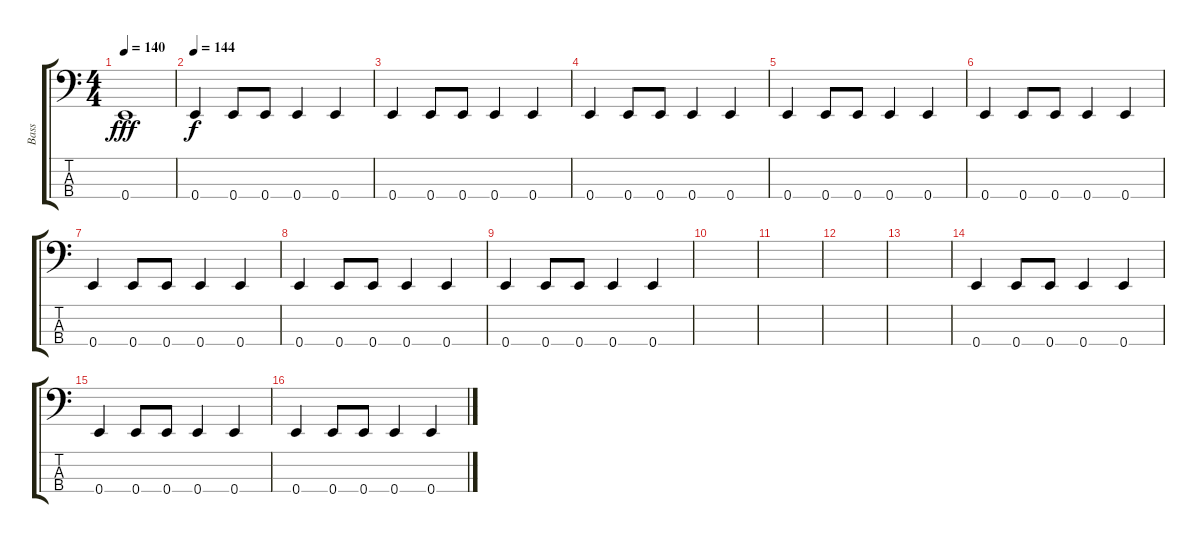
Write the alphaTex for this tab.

\track ("Bass" "Bass") {instrument electricbassfinger}
\staff {score tabs}
\tuning (G2 D2 A1 E1) {hide}
\ts (4 4)
\tempo 140
\clef f4
\ks c
0.4.1{dy fff instrument electricbassfinger} |
\tempo 144
0.4.4{dy f} 0.4.8 0.4.8 0.4.4 0.4.4 |
0.4.4 0.4.8 0.4.8 0.4.4 0.4.4 |
0.4.4 0.4.8 0.4.8 0.4.4 0.4.4 |
0.4.4 0.4.8 0.4.8 0.4.4 0.4.4 |
0.4.4 0.4.8 0.4.8 0.4.4 0.4.4 |
0.4.4 0.4.8 0.4.8 0.4.4 0.4.4 |
0.4.4 0.4.8 0.4.8 0.4.4 0.4.4 |
0.4.4 0.4.8 0.4.8 0.4.4 0.4.4 |
|
|
|
|
0.4.4 0.4.8 0.4.8 0.4.4 0.4.4 |
0.4.4 0.4.8 0.4.8 0.4.4 0.4.4 |
0.4.4 0.4.8 0.4.8 0.4.4 0.4.4
